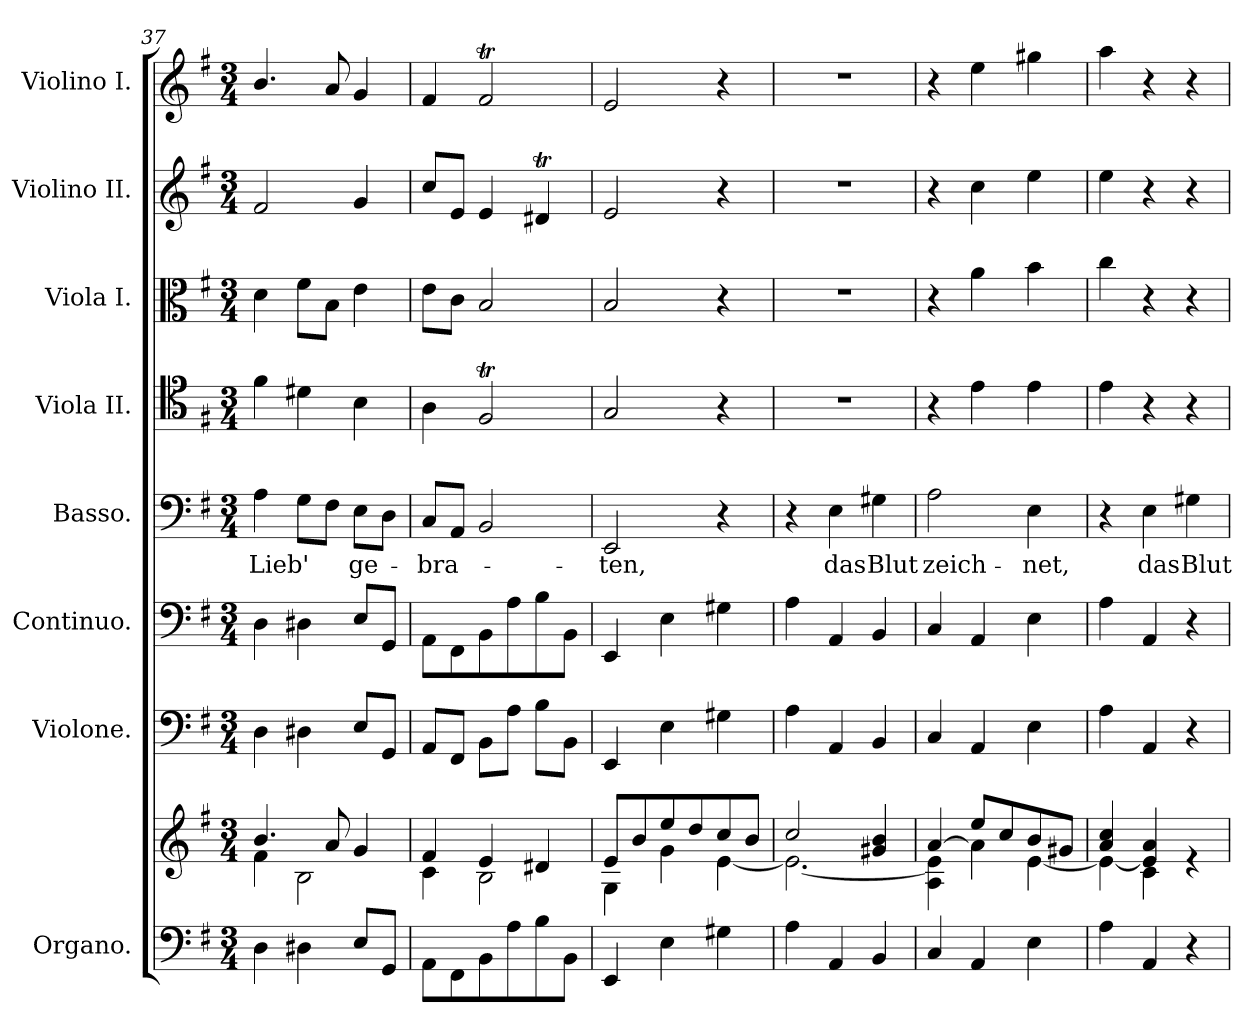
**kern	**kern	**kern	**kern	**kern	**text	**kern	**kern	**kern	**kern
*part8	*part8	*part7	*part6	*part5	*part5	*part4	*part3	*part2	*part1
*staff9	*staff8	*staff7	*staff6	*staff5	*staff5	*staff4	*staff3	*staff2	*staff1
*I"Organo.	*	*I"Violone.	*I"Continuo.	*I"Basso.	*	*I"Viola II.	*I"Viola I.	*I"Violino II.	*I"Violino I.
*clefF4	*clefG2	*clefF4	*clefF4	*clefF4	*	*clefC4	*clefC3	*clefG2	*clefG2
*	*	*ITrd7c12	*	*	*	*	*	*	*
*k[f#]	*k[f#]	*k[f#]	*k[f#]	*k[f#]	*	*k[f#]	*k[f#]	*k[f#]	*k[f#]
*M3/4	*M3/4	*M3/4	*M3/4	*M3/4	*	*M3/4	*M3/4	*M3/4	*M3/4
=37	=37	=37	=37	=37	=37	=37	=37	=37	=37
*	*^	*	*	*	*	*	*	*	*
!	!	!	!	!	!	!LO:LY:b	!	!	!	!
4D\	4.b/	4f#\	4DD\	4D\	4A\	Lieb'	4f#\	4d\	2f#/	4.b/
4D#X\	.	2B\	4DD#X\	4D#X\	8G\L	.	4d#X\	8f#\L	.	.
.	8a/	.	.	.	8F#\J	.	.	8B\J	.	8a/
!	!	!	!	!	!	!LO:LY:b	!	!	!	!
8E/L	4g/	.	8EE/L	8E/L	8E\L	ge-	4B\	4e\	4g/	4g/
8GG/J	.	.	8GGG/J	8GG/J	8D\J	.	.	.	.	.
=38	=38	=38	=38	=38	=38	=38	=38	=38	=38	=38
!	!	!	!	!	!	!LO:LY:b	!	!	!	!
8AA\L	4f#/	4c\	8AAA/L	8AA\L	8C/L	-bra-	4A\	8e\L	8cc/L	4f#/
8FF#\	.	.	8FFF#/J	8FF#\	8AA/J	.	.	8c\J	8e/J	.
8BB\	4e/	2B\	8BBB\L	8BB\	2BB/	.	2F#t/	2B/	4e/	2f#t/
8A\	.	.	8AA\J	8A\	.	.	.	.	.	.
8B\	4d#X/	.	8BB\L	8B\	.	.	.	.	4d#Xt/	.
8BB\J	.	.	8BBB\J	8BB\J	.	.	.	.	.	.
=39	=39	=39	=39	=39	=39	=39	=39	=39	=39	=39
!	!	!	!	!	!	!LO:LY:b	!	!	!	!
4EE/	8e/L	4G\	4EEE/	4EE/	2EE/	-ten,	2G/	2B/	2e/	2e/
.	8b/	.	.	.	.	.	.	.	.	.
4E\	8ee/	4g\	4EE\	4E\	.	.	.	.	.	.
.	8dd/	.	.	.	.	.	.	.	.	.
4G#X\	8cc/	[4e\	4GG#X\	4G#X\	4r	.	4r	4r	4r	4r
.	8b/J	.	.	.	.	.	.	.	.	.
=40	=40	=40	=40	=40	=40	=40	=40	=40	=40	=40
4A\	2cc/	2.e\_	4AA\	4A\	4r	.	2.r	2.r	2.r	2.r
!	!	!	!	!	!	!LO:LY:b	!	!	!	!
4AA/	.	.	4AAA/	4AA/	4E\	das	.	.	.	.
!	!	!	!	!	!	!LO:LY:b	!	!	!	!
4BB/	4g#X/ 4b/	.	4BBB/	4BB/	4G#X\	Blut	.	.	.	.
=41	=41	=41	=41	=41	=41	=41	=41	=41	=41	=41
!	!	!	!	!	!	!LO:LY:b	!	!	!	!
4C/	[4a/	4A\ 4e\]	4CC/	4C/	2A\	zeich-	4r	4r	4r	4r
4AA/	8ee/L	4a\]	4AAA/	4AA/	.	.	4e\	4a\	4cc\	4ee\
.	8cc/	.	.	.	.	.	.	.	.	.
!	!	!	!	!	!	!LO:LY:b	!	!	!	!
4E\	8b/	[4e\	4EE\	4E\	4E\	-net,	4e\	4b\	4ee\	4gg#X\
.	8g#X/J	.	.	.	.	.	.	.	.	.
!!LO:PB:g=z
=42	=42	=42	=42	=42	=42	=42	=42	=42	=42	=42
4A\	4a/ 4cc/	4e\_	4AA\	4A\	4r	.	4e\	4cc\	4ee\	4aa\
!	!	!	!	!	!	!LO:LY:b	!	!	!	!
4AA/	4e/] 4a/	4c\	4AAA/	4AA/	4E\	das	4r	4r	4r	4r
!	!	!	!	!	!	!LO:LY:b	!	!	!	!
4r	4re	4ryy	4r	4r	4G#X\	Blut	4r	4r	4r	4r
*	*v	*v	*	*	*	*	*	*	*	*
=	=	=	=	=	=	=	=	=	=
*-	*-	*-	*-	*-	*-	*-	*-	*-	*-
